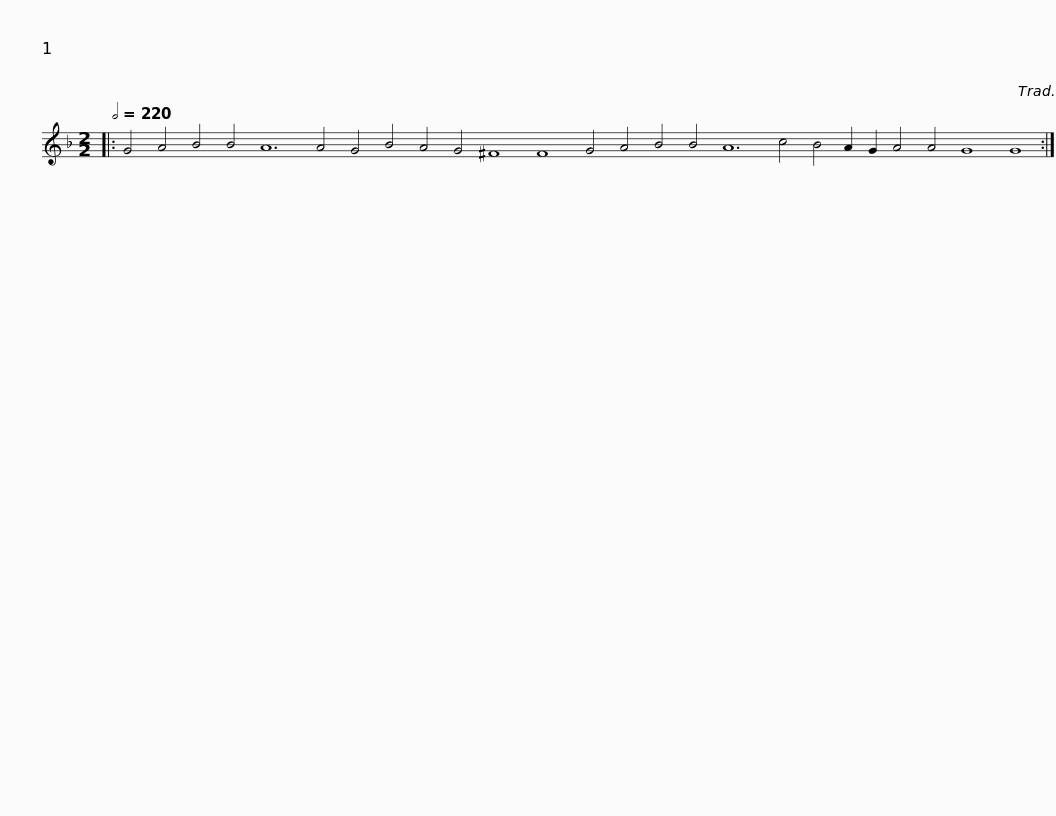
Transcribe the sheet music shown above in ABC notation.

X:1
L:1/8
Q:1/2=220
M:2/2
I:linebreak $
K:F
V:1 treble
V:1
|: G4 A4 B4 B4 A12 A4 G4 B4 A4 G4 ^F8 F8 G4 A4 B4 B4 A12 c4 B4 A2 G2 A4 A4 G8 G8 :| %1
